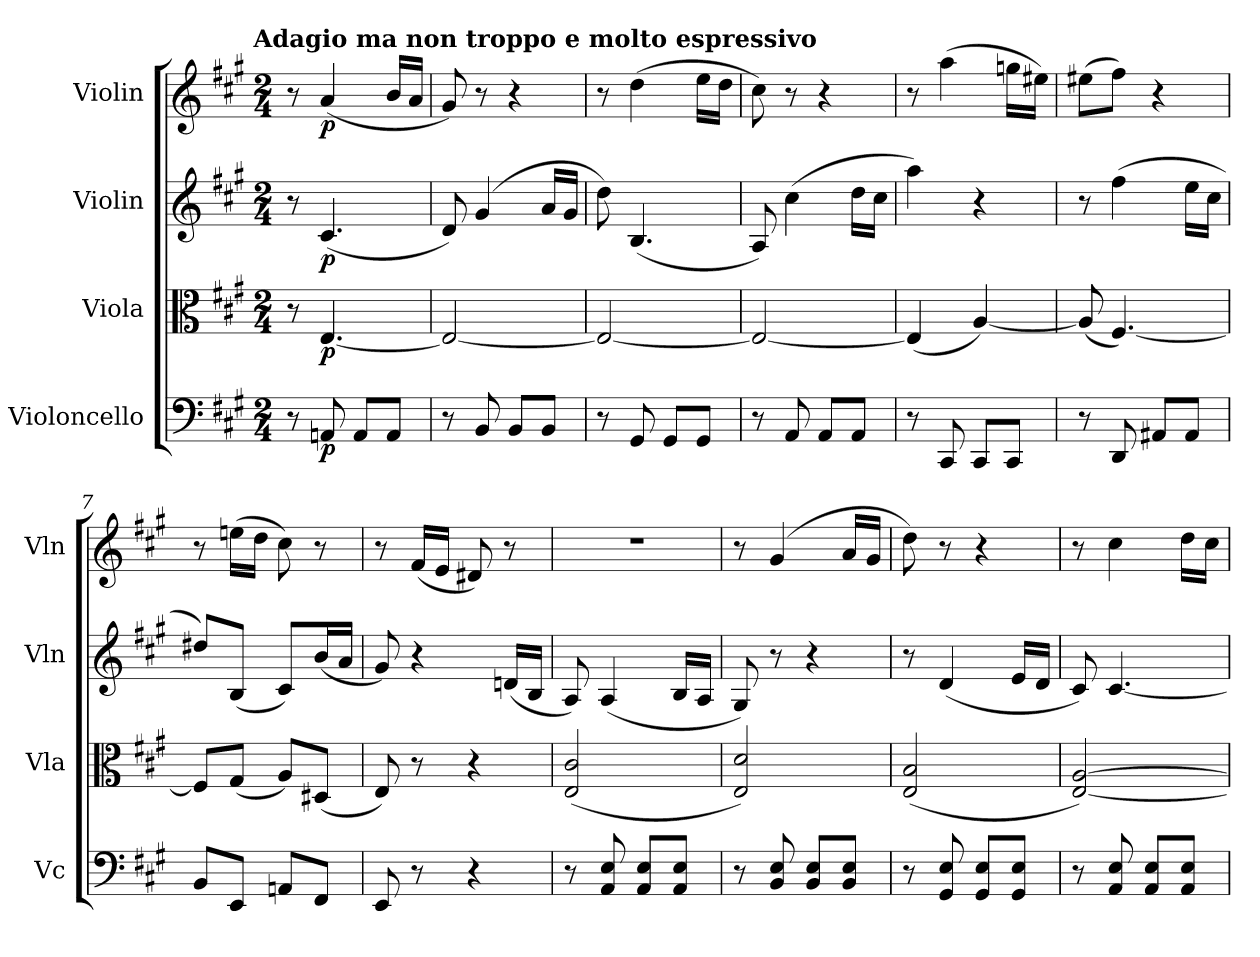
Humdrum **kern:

**kern	**dynam	**kern	**dynam	**kern	**dynam	**kern	**dynam
*part4	*part4	*part3	*part3	*part2	*part2	*part1	*part1
*staff4	*staff4	*staff3	*staff3	*staff2	*staff2	*staff1	*staff1
*I"Violoncello	*	*I"Viola	*	*I"Violin	*	*I"Violin	*
*I'Vc	*	*I'Vla	*	*I'Vln	*	*I'Vln	*
*clefF4	*	*clefC3	*	*clefG2	*	*clefG2	*
*k[f#c#g#]	*	*k[f#c#g#]	*	*k[f#c#g#]	*	*k[f#c#g#]	*
!!LO:TX:omd:t=Adagio ma non troppo e molto espressivo
*M2/4	*	*M2/4	*	*M2/4	*	*M2/4	*
*MM72	*	*MM72	*	*MM72	*	*MM72	*
=	=	=	=	=	=	=	=
8r	.	8r	.	8r	.	8r	.
8AAn/	p	[4.E/	p	(4.c#/	p	(4a/	p
8AA/L	.	.	.	.	.	.	.
8AA/J	.	.	.	.	.	16b/LL	.
.	.	.	.	.	.	16a/JJ	.
=2	=2	=2	=2	=2	=2	=2	=2
8r	.	2E/_	.	8d/)	.	8g#/)	.
8BB/	.	.	.	(4g#/	.	8r	.
8BB/L	.	.	.	.	.	4r	.
8BB/J	.	.	.	16a/LL	.	.	.
.	.	.	.	16g#/JJ	.	.	.
=3	=3	=3	=3	=3	=3	=3	=3
8r	.	2E/_	.	8dd\)	.	8r	.
8GG#/	.	.	.	(4.B/	.	(4dd\	.
8GG#/L	.	.	.	.	.	.	.
8GG#/J	.	.	.	.	.	16ee\LL	.
.	.	.	.	.	.	16dd\JJ	.
=4	=4	=4	=4	=4	=4	=4	=4
8r	.	2E/_	.	8A/)	.	8cc#\)	.
8AA/	.	.	.	(4cc#\	.	8r	.
8AA/L	.	.	.	.	.	4r	.
8AA/J	.	.	.	16dd\LL	.	.	.
.	.	.	.	16cc#\JJ	.	.	.
=5	=5	=5	=5	=5	=5	=5	=5
8r	.	(4E/]	.	4aa\)	.	8r	.
8CC#/	.	.	.	.	.	(4aa\	.
8CC#/L	.	[4A/)	.	4r	.	.	.
8CC#/J	.	.	.	.	.	16ggn\LL	.
.	.	.	.	.	.	16ee#X\JJ)	.
=6	=6	=6	=6	=6	=6	=6	=6
8r	.	(8A/]	.	8r	.	(8ee#X\L	.
8DD/	.	[4.F#/)	.	(4ff#\	.	8ff#\J)	.
8AA#X/L	.	.	.	.	.	4r	.
8AA#/J	.	.	.	16ee\LL	.	.	.
.	.	.	.	16cc#\JJ	.	.	.
=7	=7	=7	=7	=7	=7	=7	=7
8BB/L	.	8F#/L]	.	8dd#X/L)	.	8r	.
8EE/J	.	(8G#/J	.	(8B/J	.	(16een\LL	.
.	.	.	.	.	.	16dd\JJ	.
8AAn/L	.	8A/L)	.	8c#/L)	.	8cc#\)	.
8FF#/J	.	(8D#X/J	.	(16b/L	.	8r	.
.	.	.	.	16a/JJ	.	.	.
=8	=8	=8	=8	=8	=8	=8	=8
8EE/	.	8E/)	.	8g#/)	.	8r	.
8r	.	8r	.	4r	.	(16f#/LL	.
.	.	.	.	.	.	16e/JJ	.
4r	.	4r	.	.	.	8d#X/)	.
.	.	.	.	(16dn/LL	.	8r	.
.	.	.	.	16B/JJ	.	.	.
=9	=9	=9	=9	=9	=9	=9	=9
8r	.	(2E/ 2c#/	.	8A/)	.	2r	.
8AA/ 8E/	.	.	.	(4A/	.	.	.
8AA/ 8E/L	.	.	.	.	.	.	.
8AA/ 8E/J	.	.	.	16B/LL	.	.	.
.	.	.	.	16A/JJ	.	.	.
=10	=10	=10	=10	=10	=10	=10	=10
8r	.	2E/ 2d/)	.	8G#/)	.	8r	.
8BB/ 8E/	.	.	.	8r	.	(4g#/	.
8BB/ 8E/L	.	.	.	4r	.	.	.
8BB/ 8E/J	.	.	.	.	.	16a/LL	.
.	.	.	.	.	.	16g#/JJ	.
=11	=11	=11	=11	=11	=11	=11	=11
8r	.	(2E/ 2B/	.	8r	.	8dd\)	.
8GG#/ 8E/	.	.	.	(4d/	.	8r	.
8GG#/ 8E/L	.	.	.	.	.	4r	.
8GG#/ 8E/J	.	.	.	16e/LL	.	.	.
.	.	.	.	16d/JJ	.	.	.
=12	=12	=12	=12	=12	=12	=12	=12
8r	.	[2E/ [2A/)	.	8c#/)	.	8r	.
8AA/ 8E/	.	.	.	[4.c#/	.	4cc#\	.
8AA/ 8E/L	.	.	.	.	.	.	.
8AA/ 8E/J	.	.	.	.	.	16dd\LL	.
.	.	.	.	.	.	16cc#\JJ	.
=	=	=	=	=	=	=	=
*-	*-	*-	*-	*-	*-	*-	*-
